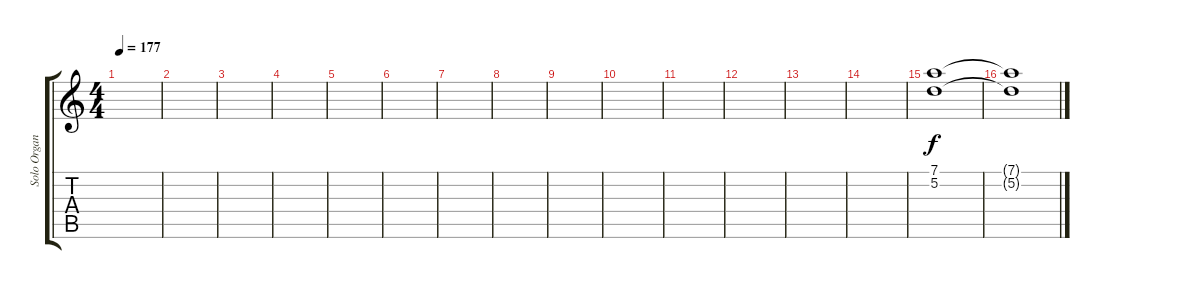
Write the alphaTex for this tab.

\track ("Solo Organ" "Solo Organ") {instrument overdrivenguitar}
\staff {score tabs}
\tuning (D4 A3 F3 C3 G2 C2) {hide}
\ts (4 4)
\tempo 177
\clef g2
\ks c
|
|
|
|
|
|
|
|
|
|
|
|
|
|
(7.1 5.2).1{volume 8 balance 5 instrument choiraahs} |
(7.1{t} 5.2{t}).1
